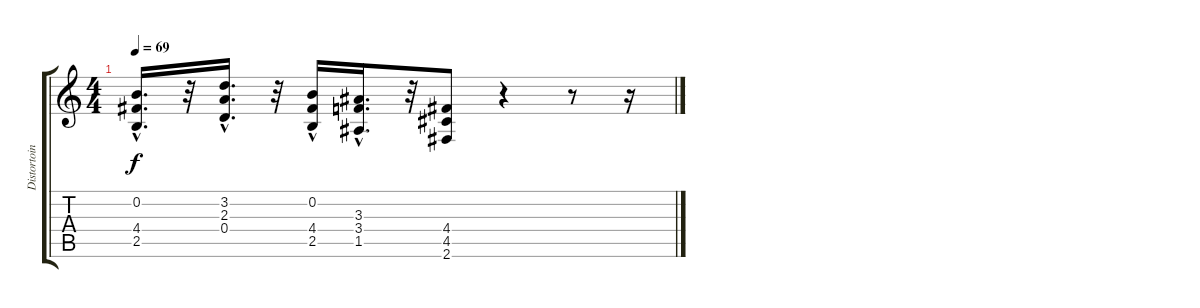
\track ("Distortoin II" "Distortoin") {instrument overdrivenguitar}
\staff {score tabs}
\tuning (E4 B3 G3 D3 A2 E2) {hide}
\ts (4 4)
\tempo 69
\clef g2
\ks c
(0.2{hac t} 4.4{hac t} 2.5{hac t}).16{d dy f} r.32 (3.2{hac} 2.3{hac} 0.4{hac}).16{d} r.32 (0.2{hac} 4.4{hac} 2.5{hac}).16 (3.3{hac} 3.4{hac} 1.5{hac}).16{d} r.32 (4.4 4.5 2.6).8 r.4 r.8 r.16
